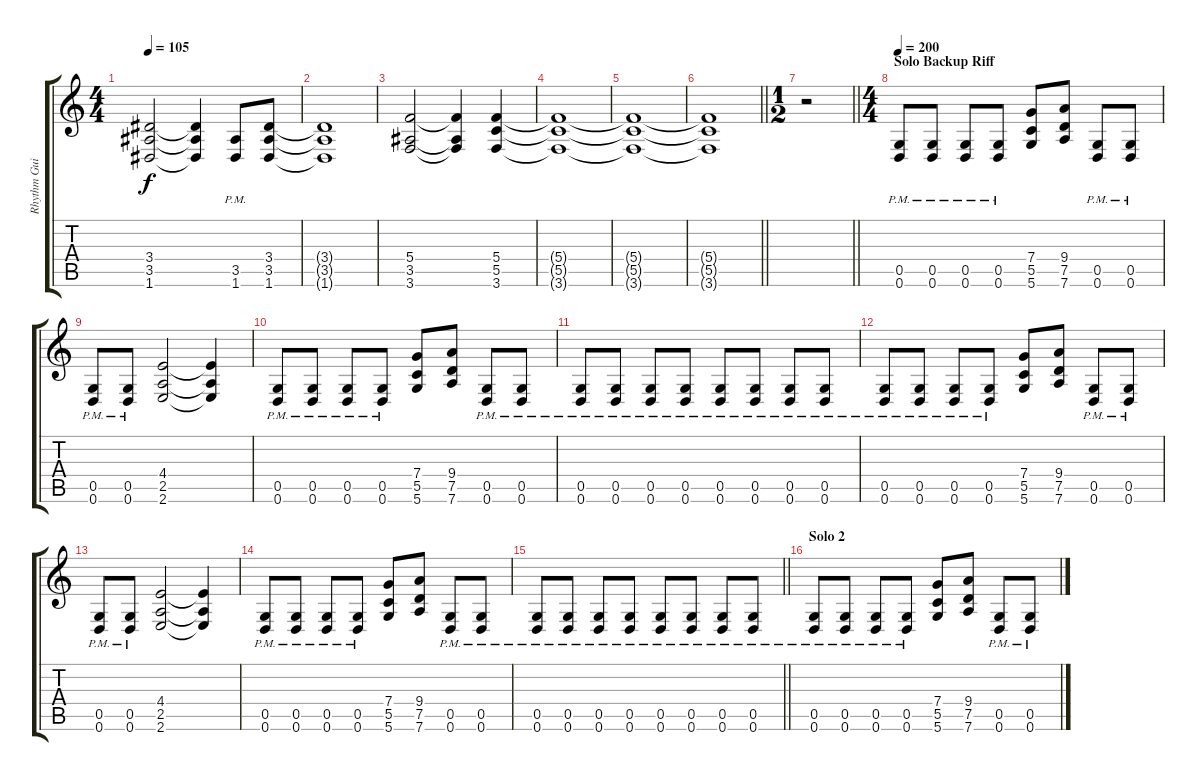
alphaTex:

\track ("Rhythm Guitar" "Rhythm Gui") {instrument distortionguitar}
\staff {score tabs}
\tuning (D4 A3 F3 C3 G2 D2) {hide}
\ts (4 4)
\tempo 105
\clef g2
\ks c
(3.4 3.5 1.6).2{dy f} (3.4{t} 3.5{t} 1.6{t}).4 (3.5{pm} 1.6{pm}).8 (3.4 3.5 1.6).8 |
(3.4{t} 3.5{t} 1.6{t}).1 |
(5.4 3.5 3.6).2 (5.4{t} 3.5{t} 3.6{t}).4 (5.4 5.5 3.6).4 |
(5.4{t} 5.5{t} 3.6{t}).1 |
(5.4{t} 5.5{t} 3.6{t}).1 |
\barLineRight lightlight
(5.4{t} 5.5{t} 3.6{t}).1{volume 0} |
\ts (1 2)
\barLineRight lightlight
r.2 |
\ts (4 4)
\section ("" "Solo Backup Riff")
\tempo 200
(0.5{pm} 0.6{pm}).8{volume 16} (0.5{pm} 0.6{pm}).8 (0.5{pm} 0.6{pm}).8 (0.5{pm} 0.6{pm}).8 (7.4 5.5 5.6).8 (9.4 7.5 7.6).8 (0.5{pm} 0.6{pm}).8 (0.5{pm} 0.6{pm}).8 |
(0.5{pm} 0.6{pm}).8 (0.5{pm} 0.6{pm}).8 (4.4 2.5 2.6).2 (4.4{t} 2.5{t} 2.6{t}).4 |
(0.5{pm} 0.6{pm}).8 (0.5{pm} 0.6{pm}).8 (0.5{pm} 0.6{pm}).8 (0.5{pm} 0.6{pm}).8 (7.4 5.5 5.6).8 (9.4 7.5 7.6).8 (0.5{pm} 0.6{pm}).8 (0.5{pm} 0.6{pm}).8 |
(0.5{pm} 0.6{pm}).8 (0.5{pm} 0.6{pm}).8 (0.5{pm} 0.6{pm}).8 (0.5{pm} 0.6{pm}).8 (0.5{pm} 0.6{pm}).8 (0.5{pm} 0.6{pm}).8 (0.5{pm} 0.6{pm}).8 (0.5{pm} 0.6{pm}).8 |
(0.5{pm} 0.6{pm}).8{volume 16} (0.5{pm} 0.6{pm}).8 (0.5{pm} 0.6{pm}).8 (0.5{pm} 0.6{pm}).8 (7.4 5.5 5.6).8 (9.4 7.5 7.6).8 (0.5{pm} 0.6{pm}).8 (0.5{pm} 0.6{pm}).8 |
(0.5{pm} 0.6{pm}).8 (0.5{pm} 0.6{pm}).8 (4.4 2.5 2.6).2 (4.4{t} 2.5{t} 2.6{t}).4 |
(0.5{pm} 0.6{pm}).8 (0.5{pm} 0.6{pm}).8 (0.5{pm} 0.6{pm}).8 (0.5{pm} 0.6{pm}).8 (7.4 5.5 5.6).8 (9.4 7.5 7.6).8 (0.5{pm} 0.6{pm}).8 (0.5{pm} 0.6{pm}).8 |
\barLineRight lightlight
(0.5{pm} 0.6{pm}).8 (0.5{pm} 0.6{pm}).8 (0.5{pm} 0.6{pm}).8 (0.5{pm} 0.6{pm}).8 (0.5{pm} 0.6{pm}).8 (0.5{pm} 0.6{pm}).8 (0.5{pm} 0.6{pm}).8 (0.5{pm} 0.6{pm}).8 |
\section ("" "Solo 2")
(0.5{pm} 0.6{pm}).8{volume 16} (0.5{pm} 0.6{pm}).8 (0.5{pm} 0.6{pm}).8 (0.5{pm} 0.6{pm}).8 (7.4 5.5 5.6).8 (9.4 7.5 7.6).8 (0.5{pm} 0.6{pm}).8 (0.5{pm} 0.6{pm}).8
